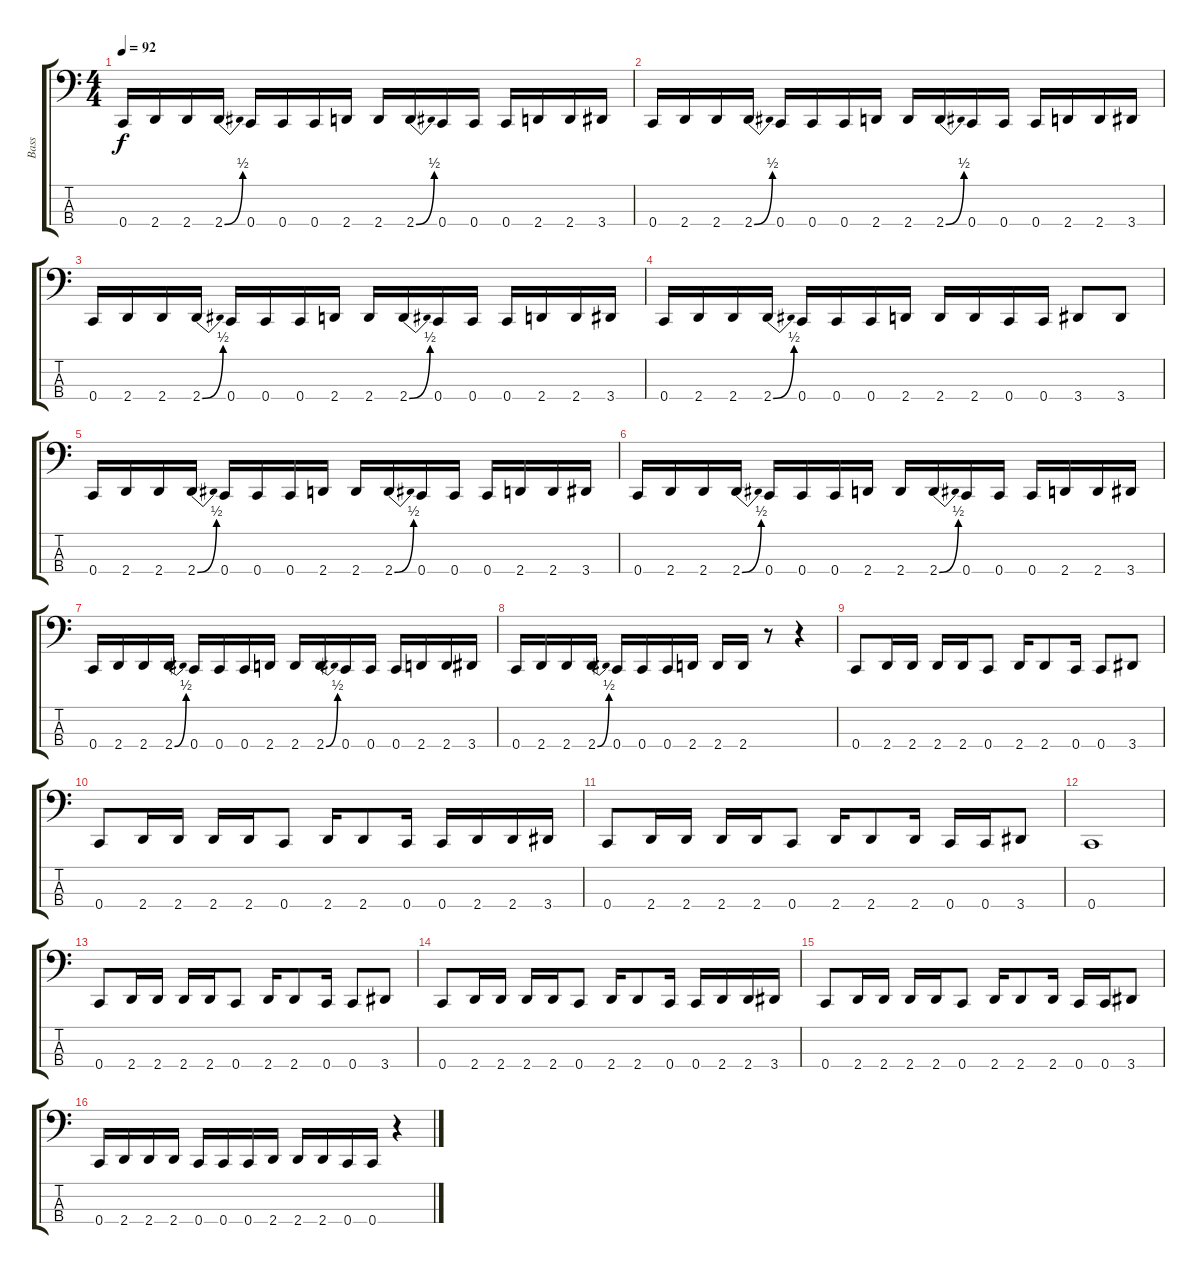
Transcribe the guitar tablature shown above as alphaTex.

\track ("Bass" "Bass") {instrument electricbasspick}
\staff {score tabs}
\tuning (F2 C2 G1 C1) {hide}
\ts (4 4)
\tempo 92
\clef f4
\ks c
0.4.16{dy f instrument electricbasspick} 2.4.16 2.4.16 2.4{be (bend 0 0 60 2)}.16 0.4.16 0.4.16 0.4.16 2.4.16 2.4.16 2.4{be (bend 0 0 60 2)}.16 0.4.16 0.4.16 0.4.16 2.4.16 2.4.16 3.4.16 |
0.4.16 2.4.16 2.4.16 2.4{be (bend 0 0 60 2)}.16 0.4.16 0.4.16 0.4.16 2.4.16 2.4.16 2.4{be (bend 0 0 60 2)}.16 0.4.16 0.4.16 0.4.16 2.4.16 2.4.16 3.4.16 |
0.4.16 2.4.16 2.4.16 2.4{be (bend 0 0 60 2)}.16 0.4.16 0.4.16 0.4.16 2.4.16 2.4.16 2.4{be (bend 0 0 60 2)}.16 0.4.16 0.4.16 0.4.16 2.4.16 2.4.16 3.4.16 |
0.4.16 2.4.16 2.4.16 2.4{be (bend 0 0 60 2)}.16 0.4.16 0.4.16 0.4.16 2.4.16 2.4.16 2.4.16 0.4.16 0.4.16 3.4.8 3.4.8 |
0.4.16 2.4.16 2.4.16 2.4{be (bend 0 0 60 2)}.16 0.4.16 0.4.16 0.4.16 2.4.16 2.4.16 2.4{be (bend 0 0 60 2)}.16 0.4.16 0.4.16 0.4.16 2.4.16 2.4.16 3.4.16 |
0.4.16 2.4.16 2.4.16 2.4{be (bend 0 0 60 2)}.16 0.4.16 0.4.16 0.4.16 2.4.16 2.4.16 2.4{be (bend 0 0 60 2)}.16 0.4.16 0.4.16 0.4.16 2.4.16 2.4.16 3.4.16 |
0.4.16 2.4.16 2.4.16 2.4{be (bend 0 0 60 2)}.16 0.4.16 0.4.16 0.4.16 2.4.16 2.4.16 2.4{be (bend 0 0 60 2)}.16 0.4.16 0.4.16 0.4.16 2.4.16 2.4.16 3.4.16 |
0.4.16 2.4.16 2.4.16 2.4{be (bend 0 0 60 2)}.16 0.4.16 0.4.16 0.4.16 2.4.16 2.4.16 2.4.16 r.8 r.4 |
0.4.8 2.4.16 2.4.16 2.4.16 2.4.16 0.4.8 2.4.16 2.4.8 0.4.16 0.4.8 3.4.8 |
0.4.8 2.4.16 2.4.16 2.4.16 2.4.16 0.4.8 2.4.16 2.4.8 0.4.16 0.4.16 2.4.16 2.4.16 3.4.16 |
0.4.8 2.4.16 2.4.16 2.4.16 2.4.16 0.4.8 2.4.16 2.4.8 2.4.16 0.4.16 0.4.16 3.4.8 |
0.4.1 |
0.4.8 2.4.16 2.4.16 2.4.16 2.4.16 0.4.8 2.4.16 2.4.8 0.4.16 0.4.8 3.4.8 |
0.4.8 2.4.16 2.4.16 2.4.16 2.4.16 0.4.8 2.4.16 2.4.8 0.4.16 0.4.16 2.4.16 2.4.16 3.4.16 |
0.4.8 2.4.16 2.4.16 2.4.16 2.4.16 0.4.8 2.4.16 2.4.8 2.4.16 0.4.16 0.4.16 3.4.8 |
0.4.16 2.4.16 2.4.16 2.4.16 0.4.16 0.4.16 0.4.16 2.4.16 2.4.16 2.4.16 0.4.16 0.4.16 r.4
